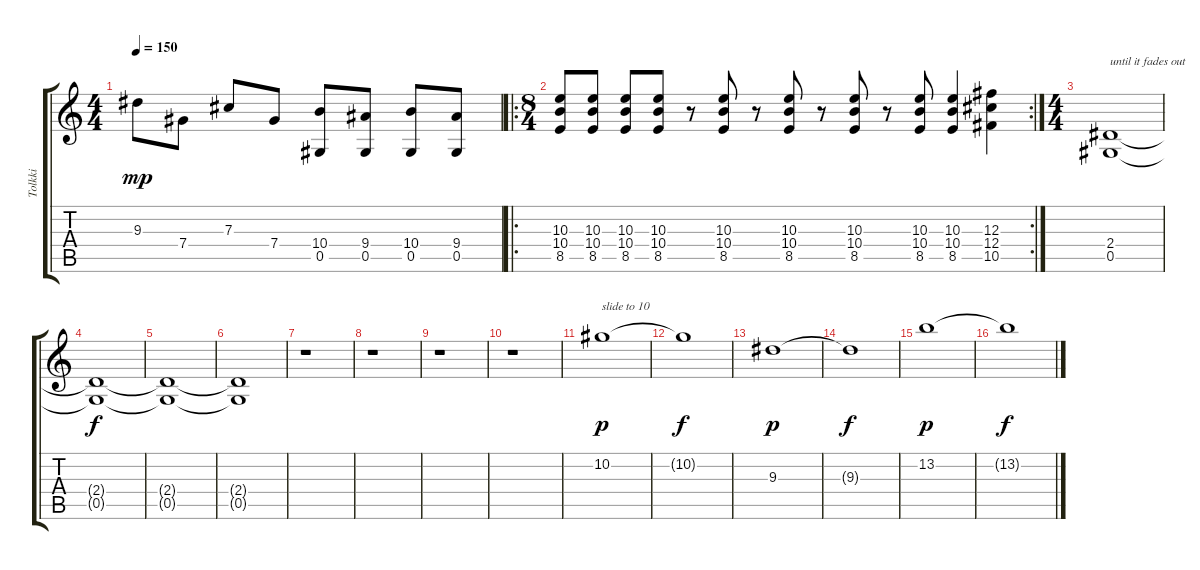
\track ("Tolkki" "Tolkki") {instrument distortionguitar}
\staff {score tabs}
\tuning (Eb4 Bb3 Gb3 Db3 Ab2 Eb2) {hide}
\ts (4 4)
\tempo 150
\clef g2
\ks c
9.3.8{dy mp} 7.4.8 7.3.8 7.4.8 (10.4 0.5).8 (9.4 0.5).8 (10.4 0.5).8 (9.4 0.5).8 |
\ro
\rc 2
\ts (8 4)
(10.3 10.4 8.5).8 (10.3 10.4 8.5).8 (10.3 10.4 8.5).8 (10.3 10.4 8.5).8 r.8 (10.3 10.4 8.5).8 r.8 (10.3 10.4 8.5).8 r.8 (10.3 10.4 8.5).8 r.8 (10.3 10.4 8.5).8 (10.3 10.4 8.5).4 (12.3 12.4 10.5).4 |
\ts (4 4)
(2.4 0.5).1{txt "until it fades out"} |
(2.4{t} 0.5{t}).1{dy f} |
(2.4{t} 0.5{t}).1 |
(2.4{t} 0.5{t}).1 |
r.1 |
r.1 |
r.1 |
r.1 |
10.2.1{txt "slide to 10" dy p} |
10.2{t}.1{dy f} |
9.3.1{dy p} |
9.3{t}.1{dy f} |
13.2.1{dy p} |
13.2{t}.1{dy f}
